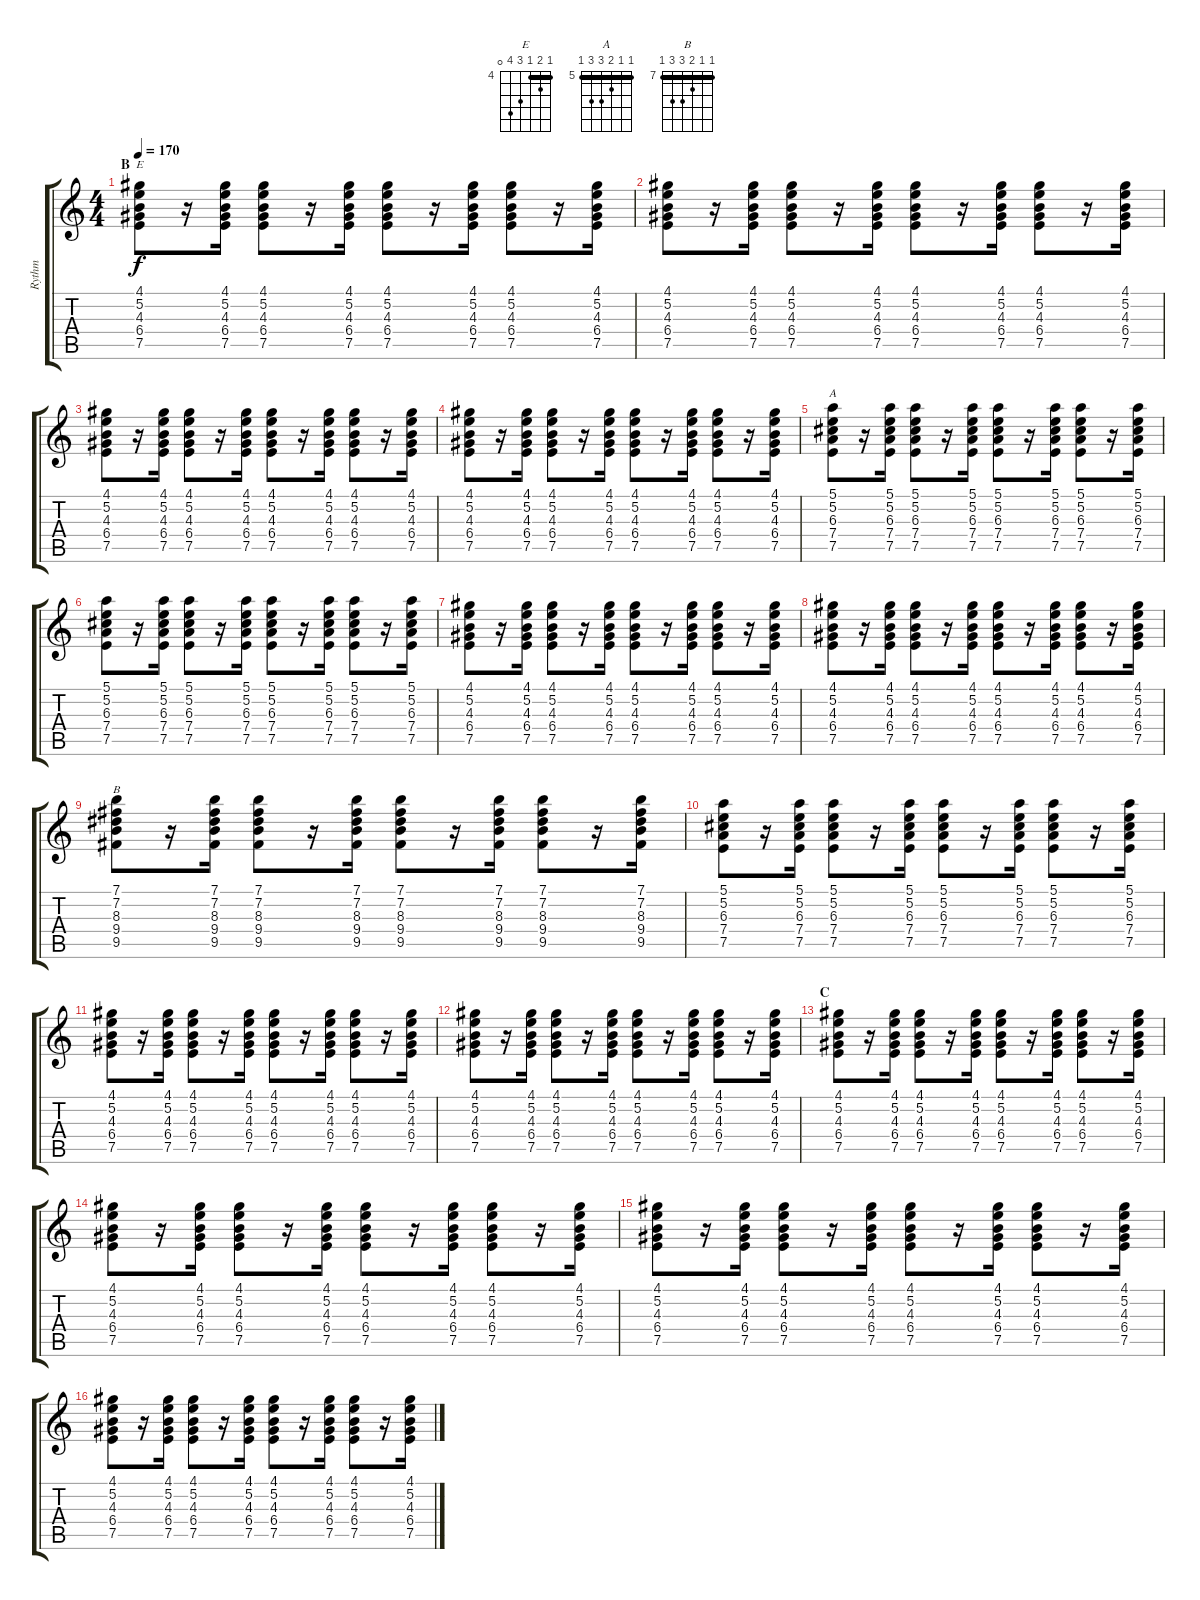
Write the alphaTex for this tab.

\track ("Rythm" "Rythm") {instrument acousticguitarsteel}
\staff {score tabs}
\tuning (E4 B3 G3 D3 A2 E2) {hide}
\chord ("E" 4 5 4 6 7 0) {firstfret 4 barre 4}
\chord ("A" 5 5 6 7 7 5) {firstfret 5 barre 5}
\chord ("B" 7 7 8 9 9 7) {firstfret 7 barre 7}
\ts (4 4)
\section ("" "B")
\tempo 170
\clef g2
\ks c
(4.1 5.2 4.3 6.4 7.5).8{ch "E" dy f} r.16 (4.1 5.2 4.3 6.4 7.5).16 (4.1 5.2 4.3 6.4 7.5).8 r.16 (4.1 5.2 4.3 6.4 7.5).16 (4.1 5.2 4.3 6.4 7.5).8 r.16 (4.1 5.2 4.3 6.4 7.5).16 (4.1 5.2 4.3 6.4 7.5).8 r.16 (4.1 5.2 4.3 6.4 7.5).16 |
(4.1 5.2 4.3 6.4 7.5).8 r.16 (4.1 5.2 4.3 6.4 7.5).16 (4.1 5.2 4.3 6.4 7.5).8 r.16 (4.1 5.2 4.3 6.4 7.5).16 (4.1 5.2 4.3 6.4 7.5).8 r.16 (4.1 5.2 4.3 6.4 7.5).16 (4.1 5.2 4.3 6.4 7.5).8 r.16 (4.1 5.2 4.3 6.4 7.5).16 |
(4.1 5.2 4.3 6.4 7.5).8 r.16 (4.1 5.2 4.3 6.4 7.5).16 (4.1 5.2 4.3 6.4 7.5).8 r.16 (4.1 5.2 4.3 6.4 7.5).16 (4.1 5.2 4.3 6.4 7.5).8 r.16 (4.1 5.2 4.3 6.4 7.5).16 (4.1 5.2 4.3 6.4 7.5).8 r.16 (4.1 5.2 4.3 6.4 7.5).16 |
(4.1 5.2 4.3 6.4 7.5).8 r.16 (4.1 5.2 4.3 6.4 7.5).16 (4.1 5.2 4.3 6.4 7.5).8 r.16 (4.1 5.2 4.3 6.4 7.5).16 (4.1 5.2 4.3 6.4 7.5).8 r.16 (4.1 5.2 4.3 6.4 7.5).16 (4.1 5.2 4.3 6.4 7.5).8 r.16 (4.1 5.2 4.3 6.4 7.5).16 |
(5.1 5.2 6.3 7.4 7.5).8{ch "A"} r.16 (5.1 5.2 6.3 7.4 7.5).16 (5.1 5.2 6.3 7.4 7.5).8 r.16 (5.1 5.2 6.3 7.4 7.5).16 (5.1 5.2 6.3 7.4 7.5).8 r.16 (5.1 5.2 6.3 7.4 7.5).16 (5.1 5.2 6.3 7.4 7.5).8 r.16 (5.1 5.2 6.3 7.4 7.5).16 |
(5.1 5.2 6.3 7.4 7.5).8 r.16 (5.1 5.2 6.3 7.4 7.5).16 (5.1 5.2 6.3 7.4 7.5).8 r.16 (5.1 5.2 6.3 7.4 7.5).16 (5.1 5.2 6.3 7.4 7.5).8 r.16 (5.1 5.2 6.3 7.4 7.5).16 (5.1 5.2 6.3 7.4 7.5).8 r.16 (5.1 5.2 6.3 7.4 7.5).16 |
(4.1 5.2 4.3 6.4 7.5).8 r.16 (4.1 5.2 4.3 6.4 7.5).16 (4.1 5.2 4.3 6.4 7.5).8 r.16 (4.1 5.2 4.3 6.4 7.5).16 (4.1 5.2 4.3 6.4 7.5).8 r.16 (4.1 5.2 4.3 6.4 7.5).16 (4.1 5.2 4.3 6.4 7.5).8 r.16 (4.1 5.2 4.3 6.4 7.5).16 |
(4.1 5.2 4.3 6.4 7.5).8 r.16 (4.1 5.2 4.3 6.4 7.5).16 (4.1 5.2 4.3 6.4 7.5).8 r.16 (4.1 5.2 4.3 6.4 7.5).16 (4.1 5.2 4.3 6.4 7.5).8 r.16 (4.1 5.2 4.3 6.4 7.5).16 (4.1 5.2 4.3 6.4 7.5).8 r.16 (4.1 5.2 4.3 6.4 7.5).16 |
(7.1 7.2 8.3 9.4 9.5).8{ch "B"} r.16 (7.1 7.2 8.3 9.4 9.5).16 (7.1 7.2 8.3 9.4 9.5).8 r.16 (7.1 7.2 8.3 9.4 9.5).16 (7.1 7.2 8.3 9.4 9.5).8 r.16 (7.1 7.2 8.3 9.4 9.5).16 (7.1 7.2 8.3 9.4 9.5).8 r.16 (7.1 7.2 8.3 9.4 9.5).16 |
(5.1 5.2 6.3 7.4 7.5).8 r.16 (5.1 5.2 6.3 7.4 7.5).16 (5.1 5.2 6.3 7.4 7.5).8 r.16 (5.1 5.2 6.3 7.4 7.5).16 (5.1 5.2 6.3 7.4 7.5).8 r.16 (5.1 5.2 6.3 7.4 7.5).16 (5.1 5.2 6.3 7.4 7.5).8 r.16 (5.1 5.2 6.3 7.4 7.5).16 |
(4.1 5.2 4.3 6.4 7.5).8 r.16 (4.1 5.2 4.3 6.4 7.5).16 (4.1 5.2 4.3 6.4 7.5).8 r.16 (4.1 5.2 4.3 6.4 7.5).16 (4.1 5.2 4.3 6.4 7.5).8 r.16 (4.1 5.2 4.3 6.4 7.5).16 (4.1 5.2 4.3 6.4 7.5).8 r.16 (4.1 5.2 4.3 6.4 7.5).16 |
(4.1 5.2 4.3 6.4 7.5).8 r.16 (4.1 5.2 4.3 6.4 7.5).16 (4.1 5.2 4.3 6.4 7.5).8 r.16 (4.1 5.2 4.3 6.4 7.5).16 (4.1 5.2 4.3 6.4 7.5).8 r.16 (4.1 5.2 4.3 6.4 7.5).16 (4.1 5.2 4.3 6.4 7.5).8 r.16 (4.1 5.2 4.3 6.4 7.5).16 |
\section ("" "C")
(4.1 5.2 4.3 6.4 7.5).8 r.16 (4.1 5.2 4.3 6.4 7.5).16 (4.1 5.2 4.3 6.4 7.5).8 r.16 (4.1 5.2 4.3 6.4 7.5).16 (4.1 5.2 4.3 6.4 7.5).8 r.16 (4.1 5.2 4.3 6.4 7.5).16 (4.1 5.2 4.3 6.4 7.5).8 r.16 (4.1 5.2 4.3 6.4 7.5).16 |
(4.1 5.2 4.3 6.4 7.5).8 r.16 (4.1 5.2 4.3 6.4 7.5).16 (4.1 5.2 4.3 6.4 7.5).8 r.16 (4.1 5.2 4.3 6.4 7.5).16 (4.1 5.2 4.3 6.4 7.5).8 r.16 (4.1 5.2 4.3 6.4 7.5).16 (4.1 5.2 4.3 6.4 7.5).8 r.16 (4.1 5.2 4.3 6.4 7.5).16 |
(4.1 5.2 4.3 6.4 7.5).8 r.16 (4.1 5.2 4.3 6.4 7.5).16 (4.1 5.2 4.3 6.4 7.5).8 r.16 (4.1 5.2 4.3 6.4 7.5).16 (4.1 5.2 4.3 6.4 7.5).8 r.16 (4.1 5.2 4.3 6.4 7.5).16 (4.1 5.2 4.3 6.4 7.5).8 r.16 (4.1 5.2 4.3 6.4 7.5).16 |
(4.1 5.2 4.3 6.4 7.5).8 r.16 (4.1 5.2 4.3 6.4 7.5).16 (4.1 5.2 4.3 6.4 7.5).8 r.16 (4.1 5.2 4.3 6.4 7.5).16 (4.1 5.2 4.3 6.4 7.5).8 r.16 (4.1 5.2 4.3 6.4 7.5).16 (4.1 5.2 4.3 6.4 7.5).8 r.16 (4.1 5.2 4.3 6.4 7.5).16
